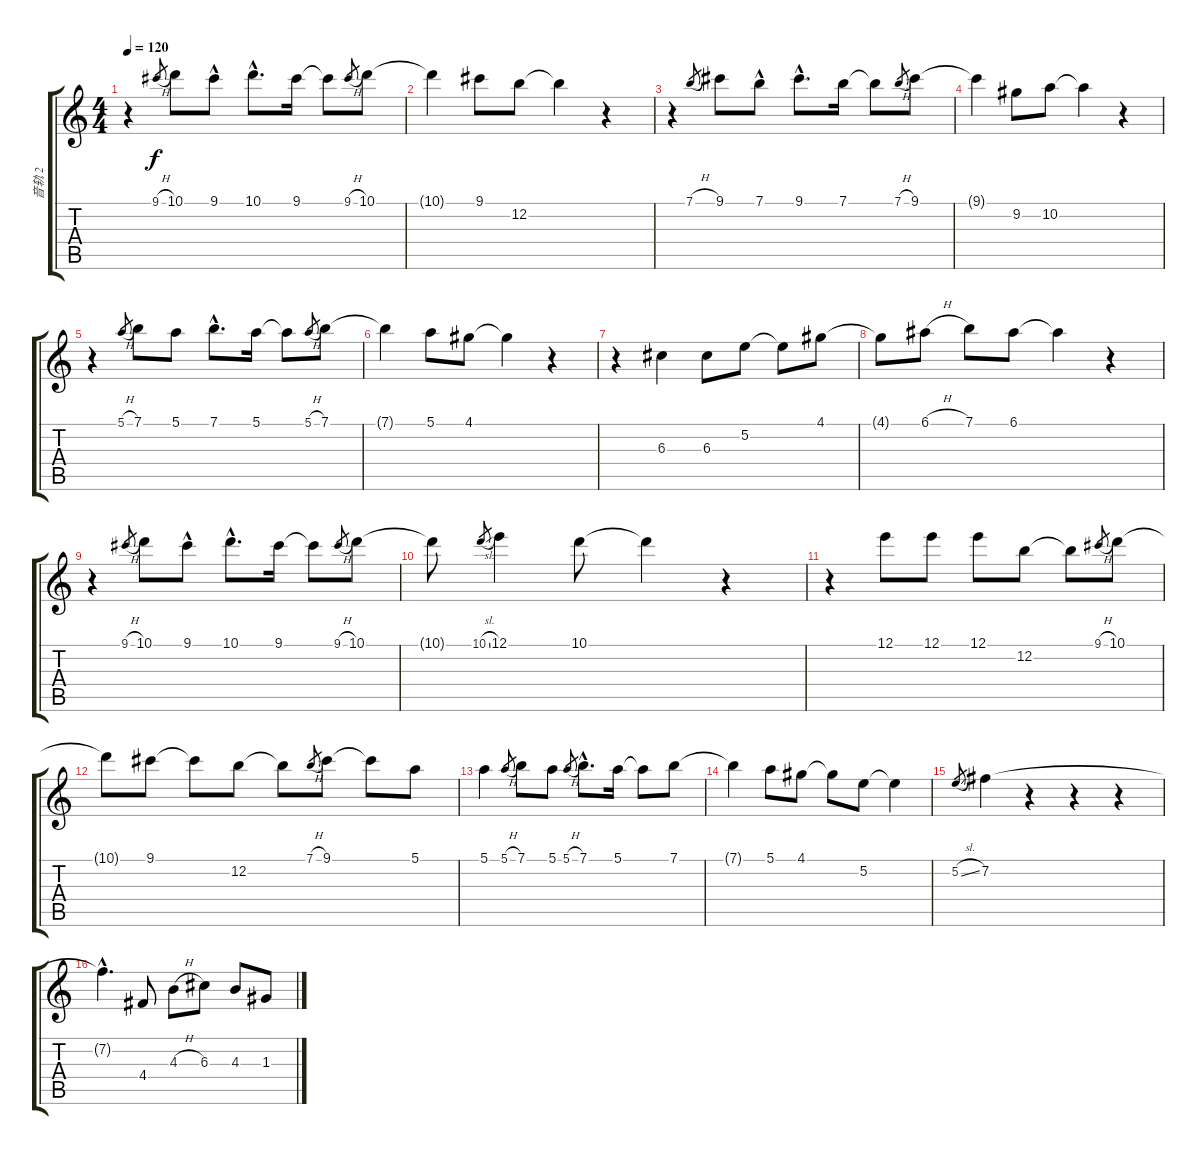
\track ("音轨 2" "音轨 2") {instrument distortionguitar}
\staff {score tabs}
\tuning (E4 B3 G3 D3 A2 E2) {hide}
\ts (4 4)
\tempo 120
\clef g2
\ks c
r.4{dy f} 9.1{h}.8{gr} 10.1.8 9.1{hac}.8 10.1{hac}.8{d} 9.1.16 9.1{t}.8 9.1{h}.8{gr} 10.1.8 |
10.1{t}.4 9.1.8 12.2.8 12.2{t}.4 r.4 |
r.4 7.1{h}.8{gr} 9.1.8 7.1{hac}.8 9.1{hac}.8{d} 7.1.16 7.1{t}.8 7.1{h}.8{gr} 9.1.8 |
9.1{t}.4 9.2.8 10.2.8 10.2{t}.4 r.4 |
r.4 5.1{h}.8{gr} 7.1.8 5.1.8 7.1{hac}.8{d} 5.1.16 5.1{t}.8 5.1{h}.8{gr} 7.1.8 |
7.1{t}.4 5.1.8 4.1.8 4.1{t}.4 r.4 |
r.4 6.3.4 6.3.8 5.2.8 5.2{t}.8 4.1.8 |
4.1{t}.8 6.1{h}.8 7.1.8 6.1.8 6.1{t}.4 r.4 |
r.4 9.1{h}.8{gr} 10.1.8 9.1{hac}.8 10.1{hac}.8{d} 9.1.16 9.1{t}.8 9.1{h}.8{gr} 10.1.8 |
10.1{t}.8 10.1{sl}.8{gr} 12.1.4 10.1.8 10.1{t}.4 r.4 |
r.4 12.1.8 12.1.8 12.1.8 12.2.8 12.2{t}.8 9.1{h}.8{gr} 10.1.8 |
10.1{t}.8 9.1.8 9.1{t}.8 12.2.8 12.2{t}.8 7.1{h}.8{gr} 9.1.8 9.1{t}.8 5.1.8 |
5.1.4 5.1{h}.8{gr} 7.1.8 5.1.8 5.1{h}.8{gr} 7.1{hac}.8{d} 5.1.16 5.1{t}.8 7.1.8 |
7.1{t}.4 5.1.8 4.1.8 4.1{t}.8 5.2.8 5.2{t}.4 |
5.2{sl}.8{gr} 7.2.4 r.4 r.4 r.4 |
7.2{hac t}.4{d} 4.4.8 4.3{h}.8 6.3.8 4.3.8 1.3.8
